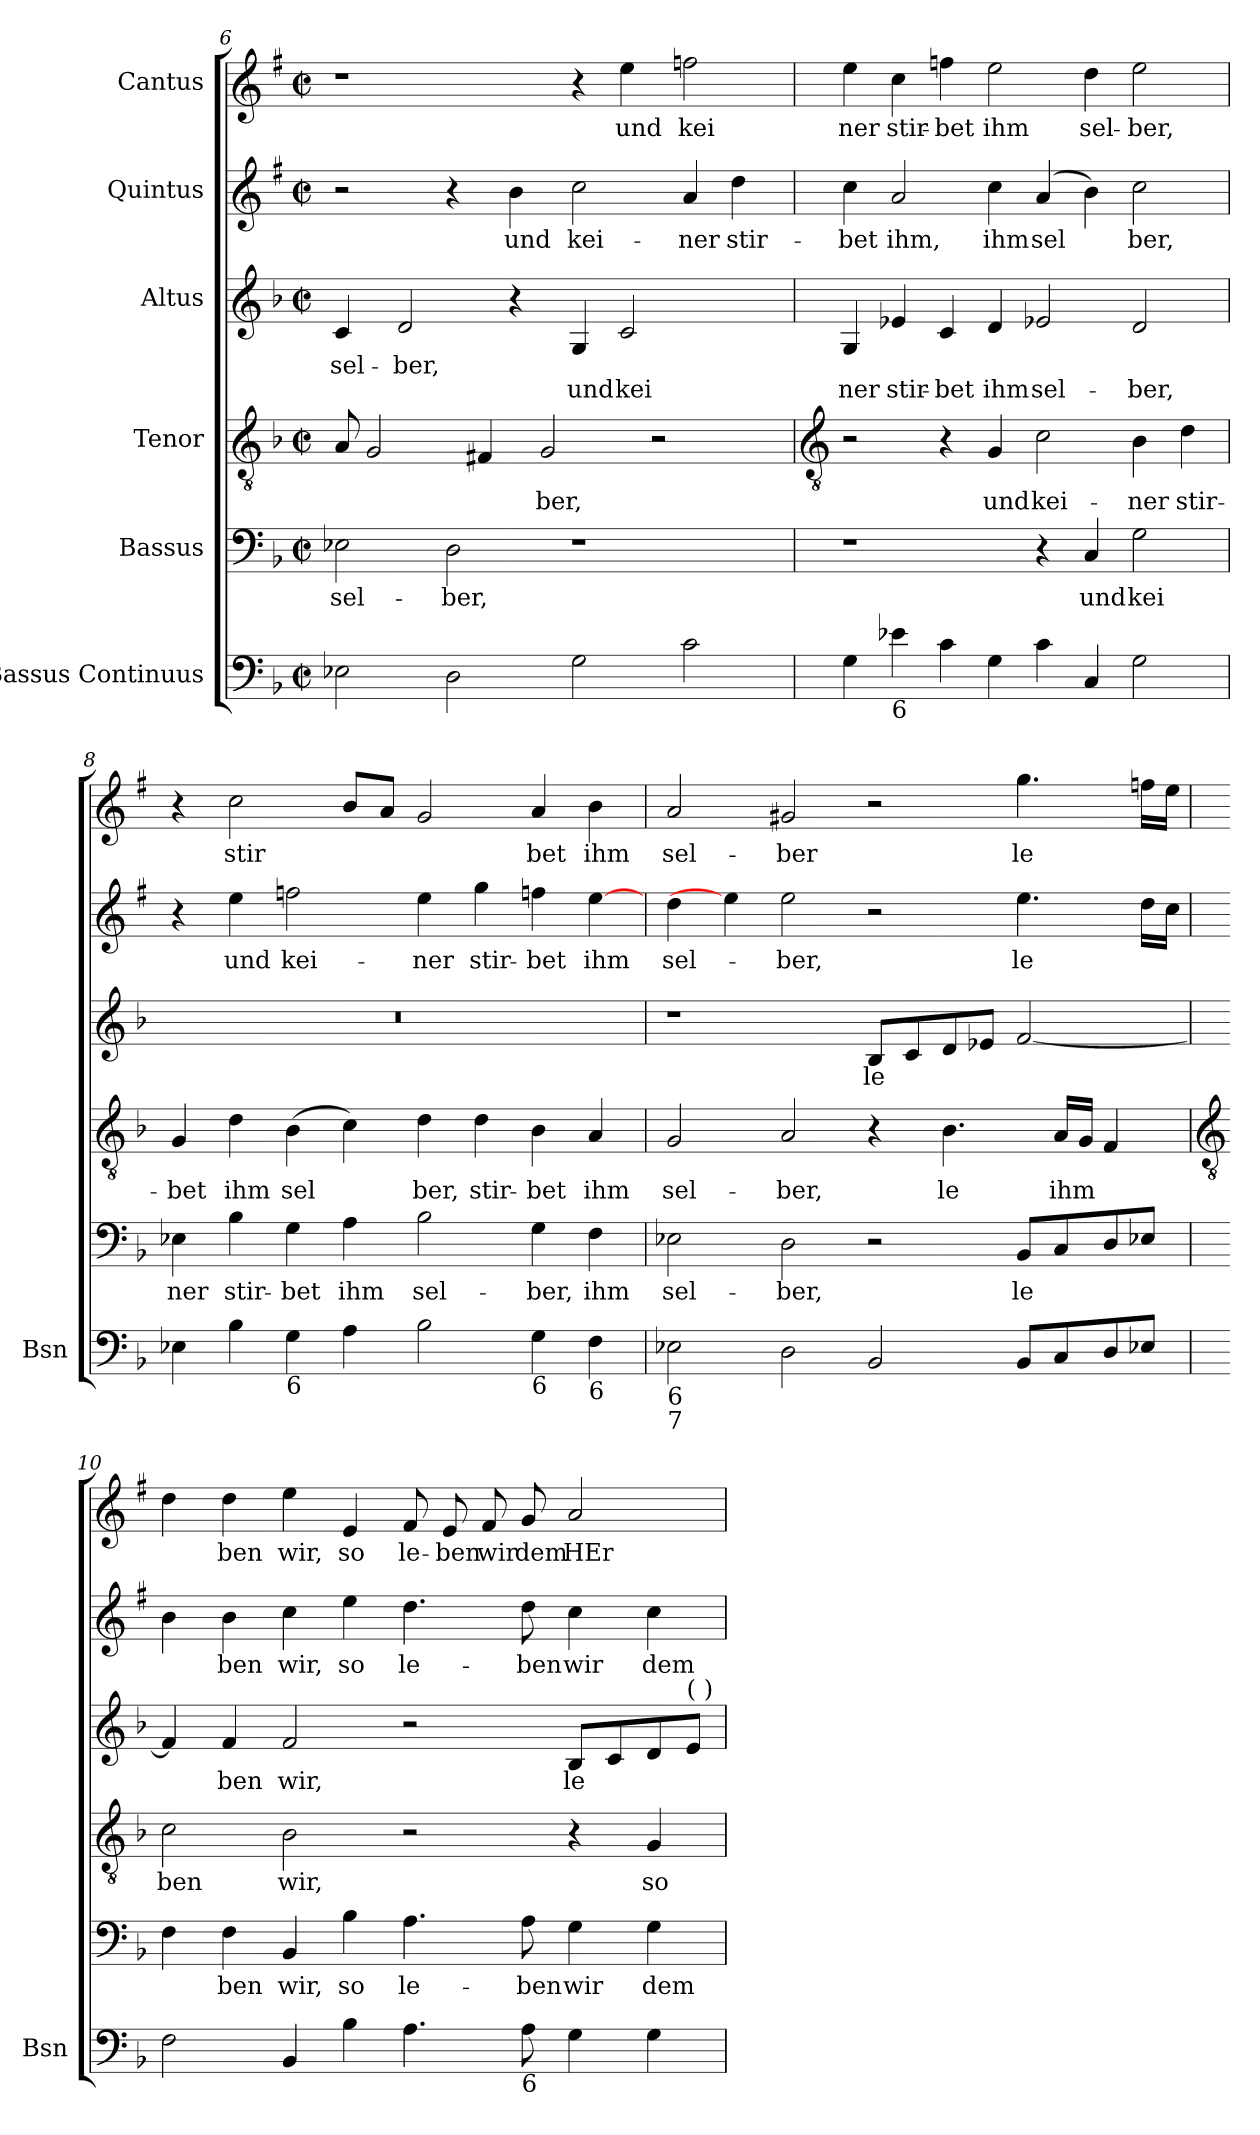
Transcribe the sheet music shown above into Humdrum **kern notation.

**kern	**kern	**text	**kern	**text	**kern	**text	**text	**kern	**text	**kern	**text
*part6	*part5	*part5	*part4	*part4	*part3	*part3	*part3	*part2	*part2	*part1	*part1
*staff6	*staff5	*staff5	*staff4	*staff4	*staff3	*staff3	*staff3	*staff2	*staff2	*staff1	*staff1
*I"Bassus Continuus	*I"Bassus	*	*I"Tenor	*	*I"Altus	*	*	*I"Quintus	*	*I"Cantus	*
*I'Bsn	*	*	*	*	*	*	*	*	*	*	*
*clefF4	*clefF4	*	*clefGv2	*	*clefG2	*	*	*clefG2	*	*clefG2	*
*	*	*	*	*	*	*	*	*ITrd1c2	*	*ITrd1c2	*
*k[b-]	*k[b-]	*	*k[b-]	*	*k[b-]	*	*	*k[b-]	*	*k[b-]	*
*F:	*F:	*	*F:	*	*F:	*	*	*F:	*	*F:	*
*M4/2	*M4/2	*	*M4/2	*	*M4/2	*	*	*M4/2	*	*M4/2	*
*met(c|)	*met(c|)	*	*met(c|)	*	*met(c|)	*	*	*met(c|)	*	*met(c|)	*
=6	=6	=6	=6	=6	=6	=6	=6	=6	=6	=6	=6
!	!	!LO:LY:b	!	!	!	!LO:LY:b	!	!	!	!	!
2E-X	2E-X	sel-	8A	.	4c	sel-	.	2r	.	1r	.
.	.	.	2G	.	.	.	.	.	.	.	.
!	!	!	!	!	!	!LO:LY:b	!	!	!	!	!
.	.	.	.	.	2d	-ber,	.	.	.	.	.
!	!	!LO:LY:b	!	!	!	!	!	!	!	!	!
2D	2D	-ber,	.	.	.	.	.	4r	.	.	.
.	.	.	4F#X	.	.	.	.	.	.	.	.
!	!	!	!	!	!	!	!	!	!LO:LY:b	!	!
.	.	.	.	.	4r	.	.	4a	und	.	.
!	!	!	!	!LO:LY:b	!	!	!	!	!	!	!
.	.	.	2G	ber,	.	.	.	.	.	.	.
!	!	!	!	!	!	!	!LO:LY:b	!	!LO:LY:b	!	!
2G	1r	.	.	.	4G	.	und	2b-	kei-	4r	.
!	!	!	!	!	!	!	!LO:LY:b	!	!	!	!LO:LY:b
.	.	.	.	.	2c	.	kei	.	.	4dd	und
.	.	.	2r	.	.	.	.	.	.	.	.
!	!	!	!	!	!	!	!	!	!LO:LY:b	!	!LO:LY:b
2c	.	.	.	.	.	.	.	4g	-ner	2ee-X	kei
!	!	!	!	!	!	!	!	!	!LO:LY:b	!	!
.	.	.	.	.	4ryy	.	.	4cc	stir-	.	.
.	.	.	8ryy	.	.	.	.	.	.	.	.
!!LO:LB:g=z
=7	=7	=7	=7	=7	=7	=7	=7	=7	=7	=7	=7
*	*	*	*clefGv2	*	*	*	*	*	*	*	*
!	!	!	!	!	!	!	!LO:LY:b	!	!LO:LY:b	!	!LO:LY:b
4G	1r	.	2r	.	4G	.	ner	4b-	-bet	4dd	ner
!LO:TX:b:t=6	!	!	!	!	!	!	!	!	!	!	!
!	!	!	!	!	!	!	!LO:LY:b	!	!LO:LY:b	!	!LO:LY:b
4e-X	.	.	.	.	4e-X	.	stir-	2g	ihm,	4b-	stir-
!	!	!	!	!	!	!	!LO:LY:b	!	!	!	!LO:LY:b
4c	.	.	4r	.	4c	.	-bet	.	.	4ee-X	-bet
!	!	!	!	!LO:LY:b	!	!	!LO:LY:b	!	!LO:LY:b	!	!LO:LY:b
4G	.	.	4G	und	4d	.	ihm	4b-	ihm	2dd	ihm
!	!	!	!	!LO:LY:b	!	!	!LO:LY:b	!	!LO:LY:b	!	!
4c	4r	.	2c	kei-	2e-X	.	sel-	(<4g	sel	.	.
!	!	!LO:LY:b	!	!	!	!	!	!	!LO:LY:b	!	!LO:LY:b
4C	4C	und	.	.	.	.	.	4a)	-	4cc	sel-
!	!	!LO:LY:b	!	!LO:LY:b	!	!	!LO:LY:b	!	!LO:LY:b	!	!LO:LY:b
2G	2G	kei	4B-	-ner	2d	.	-ber,	2b-	ber,	2dd	-ber,
!	!	!	!	!LO:LY:b	!	!	!	!	!	!	!
.	.	.	4d	stir-	.	.	.	.	.	.	.
=8	=8	=8	=8	=8	=8	=8	=8	=8	=8	=8	=8
!	!	!LO:LY:b	!	!LO:LY:b	!	!	!	!	!	!	!
4E-X	4E-X	ner	4G	-bet	0r	.	.	4r	.	4r	.
!	!	!LO:LY:b	!	!LO:LY:b	!	!	!	!	!LO:LY:b	!	!LO:LY:b
4B-	4B-	stir-	4d	ihm	.	.	.	4dd	und	2b-	stir
!LO:TX:b:t=6	!	!	!	!	!	!	!	!	!	!	!
!	!	!LO:LY:b	!	!LO:LY:b	!	!	!	!	!LO:LY:b	!	!
4G	4G	-bet	(>4B-	sel	.	.	.	2ee-X	kei-	.	.
!	!	!LO:LY:b	!	!	!	!	!	!	!	!	!
4A	4A	ihm	4c)	.	.	.	.	.	.	8aL	.
.	.	.	.	.	.	.	.	.	.	8gJ	.
!	!	!LO:LY:b	!	!LO:LY:b	!	!	!	!	!LO:LY:b	!	!
2B-	2B-	sel-	4d	ber,	.	.	.	4dd	-ner	2f	.
!	!	!	!	!LO:LY:b	!	!	!	!	!LO:LY:b	!	!
.	.	.	4d	stir-	.	.	.	4ff	stir-	.	.
!LO:TX:b:t=6	!	!	!	!	!	!	!	!	!	!	!
!	!	!LO:LY:b	!	!LO:LY:b	!	!	!	!	!LO:LY:b	!	!LO:LY:b
4G	4G	-ber,	4B-	-bet	.	.	.	4ee-X	-bet	4g	bet
!LO:TX:b:t=6	!	!	!	!	!	!	!	!	!	!	!
!	!	!LO:LY:b	!	!LO:LY:b	!	!	!	!	!LO:LY:b	!	!LO:LY:b
4F	4F	ihm	4A	ihm	.	.	.	[4dd	ihm	4a	ihm
=9	=9	=9	=9	=9	=9	=9	=9	=9	=9	=9	=9
!LO:TX:b:t=6	!	!	!	!	!	!	!	!	!	!	!
!LO:TX:b:t=7	!	!	!	!	!	!	!	!	!	!	!
!	!	!LO:LY:b	!	!LO:LY:b	!	!	!	!	!LO:LY:b	!	!LO:LY:b
2E-X	2E-X	sel-	2G	sel-	1r	.	.	4cc	sel-	2g	sel-
.	.	.	.	.	.	.	.	4dd]	.	.	.
!	!	!LO:LY:b	!	!LO:LY:b	!	!	!	!	!LO:LY:b	!	!LO:LY:b
2D	2D	-ber,	2A	-ber,	.	.	.	2dd	-ber,	2f#X	-ber
!	!	!	!	!	!	!LO:LY:b	!	!	!	!	!
2BB-	2r	.	4r	.	8B-L	le	.	2r	.	2r	.
.	.	.	.	.	8c	.	.	.	.	.	.
!	!	!	!	!LO:LY:b	!	!	!	!	!	!	!
.	.	.	4.B-	le	8d	.	.	.	.	.	.
.	.	.	.	.	8e-XJ	.	.	.	.	.	.
!	!	!LO:LY:b	!	!	!	!	!	!	!LO:LY:b	!	!LO:LY:b
8BB-L	8BB-L	le	.	.	[2f	.	.	4.dd	le	4.ff	le
!	!	!	!	!LO:LY:b	!	!	!	!	!	!	!
8C	8C	.	16ALL	ihm	.	.	.	.	.	.	.
.	.	.	16GJJ	.	.	.	.	.	.	.	.
8D	8D	.	4F	.	.	.	.	.	.	.	.
8E-XJ	8E-XJ	.	.	.	.	.	.	16ccLL	.	16ee-XLL	.
.	.	.	.	.	.	.	.	16b-JJ	.	16ddJJ	.
!!LO:LB:g=z
=10	=10	=10	=10	=10	=10	=10	=10	=10	=10	=10	=10
*	*	*	*clefGv2	*	*	*	*	*	*	*	*
!	!	!	!	!LO:LY:b	!	!	!	!	!	!	!
2F	4F	.	2c	ben	4f]	.	.	4a	.	4cc	.
!	!	!LO:LY:b	!	!	!	!LO:LY:b	!	!	!LO:LY:b	!	!LO:LY:b
.	4F	ben	.	.	4f	ben	.	4a	ben	4cc	ben
!	!	!LO:LY:b	!	!LO:LY:b	!	!LO:LY:b	!	!	!LO:LY:b	!	!LO:LY:b
4BB-	4BB-	wir,	2B-	wir,	2f	wir,	.	4b-	wir,	4dd	wir,
!	!	!LO:LY:b	!	!	!	!	!	!	!LO:LY:b	!	!LO:LY:b
4B-	4B-	so	.	.	.	.	.	4dd	so	4d	so
!	!	!LO:LY:b	!	!	!	!	!	!	!LO:LY:b	!	!LO:LY:b
4.A	4.A	le-	2r	.	2r	.	.	4.cc	le-	8e	le-
!	!	!	!	!	!	!	!	!	!	!	!LO:LY:b
.	.	.	.	.	.	.	.	.	.	8d	-ben
!	!	!	!	!	!	!	!	!	!	!	!LO:LY:b
.	.	.	.	.	.	.	.	.	.	8e	wir
!LO:TX:b:t=6	!	!	!	!	!	!	!	!	!	!	!
!	!	!LO:LY:b	!	!	!	!	!	!	!LO:LY:b	!	!LO:LY:b
8A	8A	-ben	.	.	.	.	.	8cc	-ben	8f	dem
!	!	!LO:LY:b	!	!	!	!LO:LY:b	!	!	!LO:LY:b	!	!LO:LY:b
4G	4G	wir	4r	.	8B-L	le	.	4b-	wir	2g	HEr
.	.	.	.	.	8c	.	.	.	.	.	.
!	!	!LO:LY:b	!	!LO:LY:b	!	!	!	!	!LO:LY:b	!	!
4G	4G	dem	4G	so	8d	.	.	4b-	dem	.	.
!	!	!	!	!	!LO:TX:a:t=(  )	!	!	!	!	!	!
.	.	.	.	.	8eJ	.	.	.	.	.	.
=	=	=	=	=	=	=	=	=	=	=	=
*-	*-	*-	*-	*-	*-	*-	*-	*-	*-	*-	*-
